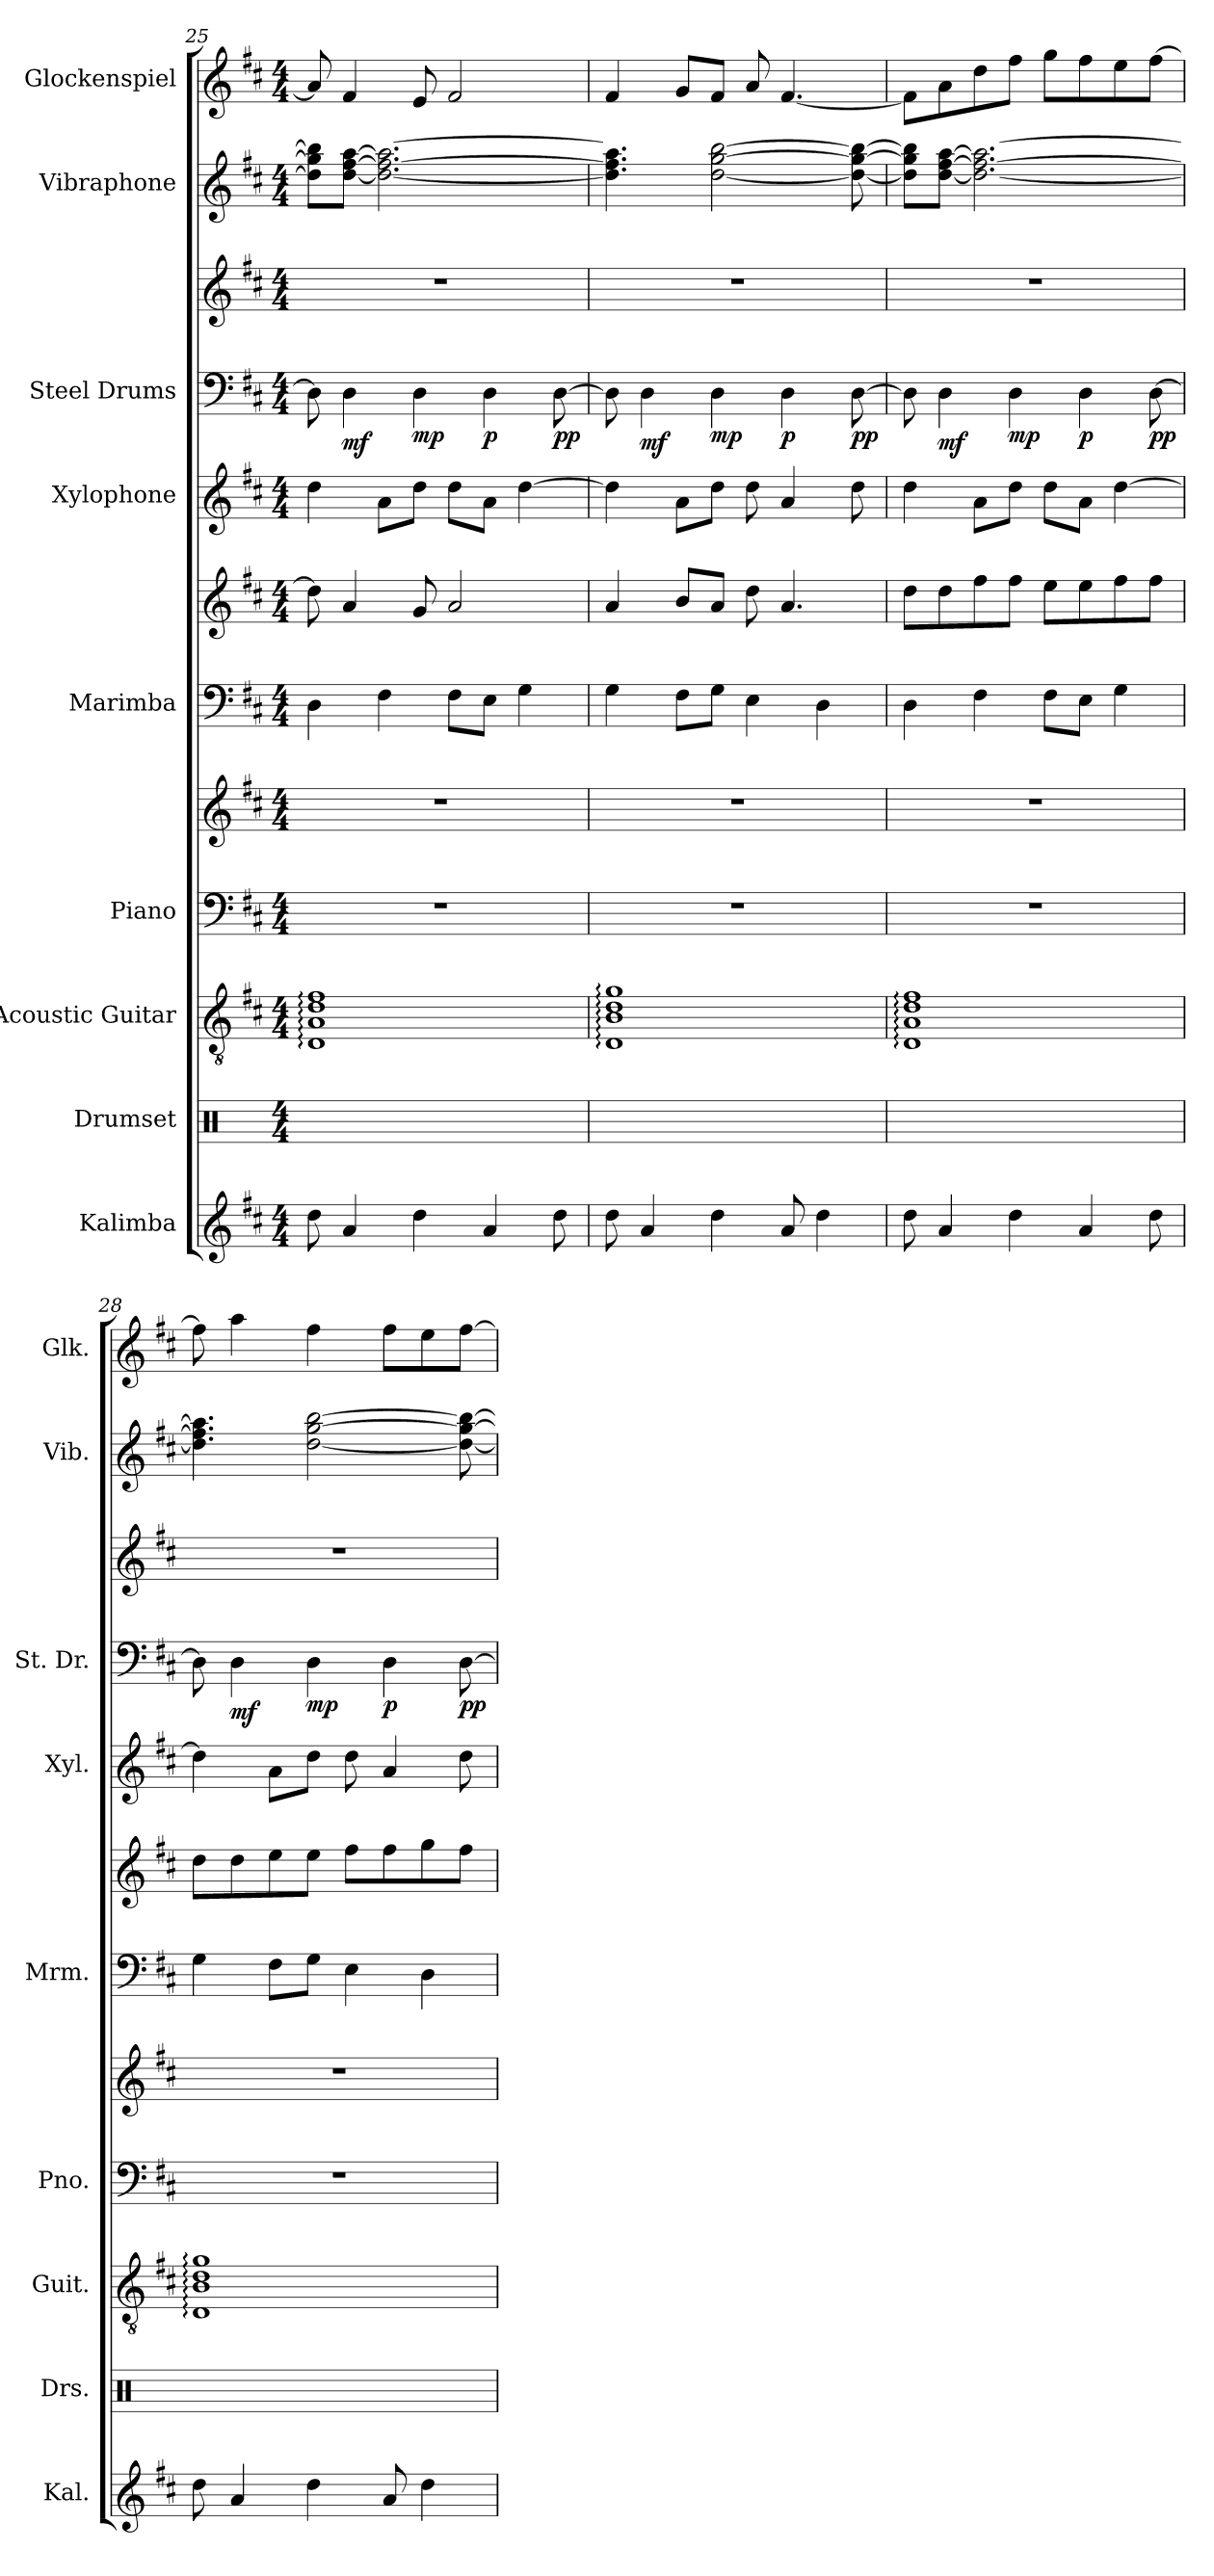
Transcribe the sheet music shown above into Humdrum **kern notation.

**kern	**kern	**kern	**kern	**kern	**kern	**kern	**kern	**kern	**kern	**dynam	**kern	**kern
*part9	*part8	*part7	*part6	*part6	*part5	*part5	*part4	*part3	*part3	*part3	*part2	*part1
*staff12	*staff11	*staff10	*staff9	*staff8	*staff7	*staff6	*staff5	*staff4	*staff3	*staff3/4	*staff2	*staff1
*I"Kalimba	*I"Drumset	*I"Acoustic Guitar	*I"Piano	*	*I"Marimba	*	*I"Xylophone	*I"Steel Drums	*	*	*I"Vibraphone	*I"Glockenspiel
*I'Kal.	*I'Drs.	*I'Guit.	*I'Pno.	*	*I'Mrm.	*	*I'Xyl.	*I'St. Dr.	*	*	*I'Vib.	*I'Glk.
*clefG2	*clefX	*clefGv2	*clefF4	*clefG2	*clefF4	*clefG2	*clefG2	*clefF4	*clefG2	*	*clefG2	*clefG2
*	*	*	*	*	*	*	*ITrd-7c-12	*	*	*	*	*ITrd-14c-24
*k[f#c#]	*k[]	*k[f#c#]	*k[f#c#]	*k[f#c#]	*k[f#c#]	*k[f#c#]	*k[f#c#]	*k[f#c#]	*k[f#c#]	*	*k[f#c#]	*k[f#c#]
*M4/4	*M4/4	*M4/4	*M4/4	*M4/4	*M4/4	*M4/4	*M4/4	*M4/4	*M4/4	*	*M4/4	*M4/4
=25	=25	=25	=25	=25	=25	=25	=25	=25	=25	=25	=25	=25
8dd\	1R_	1D: 1A: 1d: 1f#:	1r	1r	4D\	8dd\]	4ddd\	8D\]	1r	.	8dd\] 8gg\] 8bb\]L	8aaa/]
!	!	!	!	!	!	!	!	!	!	!LO:DY:b=2	!	!
4a/	.	.	.	.	.	4a/	.	4D\	.	mf	[8dd\ [8ff#\ [8aa\J	4fff#/
.	.	.	.	.	4F#\	.	8aa\L	.	.	.	2.dd\_ 2.ff#\_ 2.aa\_	.
!	!	!	!	!	!	!	!	!	!	!LO:DY:b=2	!	!
4dd\	.	.	.	.	.	8g/	8ddd\J	4D\	.	mp	.	8eee/
.	.	.	.	.	8F#\L	2a/	8ddd\L	.	.	.	.	2fff#/
!	!	!	!	!	!	!	!	!	!	!LO:DY:b=2	!	!
4a/	.	.	.	.	8E\J	.	8aa\J	4D\	.	p	.	.
.	.	.	.	.	4G\	.	[4ddd\	.	.	.	.	.
!	!	!	!	!	!	!	!	!	!	!LO:DY:b=2	!	!
8dd\	.	.	.	.	.	.	.	[8D\	.	pp	.	.
=26	=26	=26	=26	=26	=26	=26	=26	=26	=26	=26	=26	=26
8dd\	1R_	1D: 1B: 1d: 1g:	1r	1r	4G\	4a/	4ddd\]	8D\]	1r	.	4.dd\] 4.ff#\] 4.aa\]	4fff#/
!	!	!	!	!	!	!	!	!	!	!LO:DY:b=2	!	!
4a/	.	.	.	.	.	.	.	4D\	.	mf	.	.
.	.	.	.	.	8F#\L	8b/L	8aa\L	.	.	.	.	8ggg/L
!	!	!	!	!	!	!	!	!	!	!LO:DY:b=2	!	!
4dd\	.	.	.	.	8G\J	8a/J	8ddd\J	4D\	.	mp	[2dd\ [2gg\ [2bb\	8fff#/J
.	.	.	.	.	4E\	8dd\	8ddd\	.	.	.	.	8aaa/
!	!	!	!	!	!	!	!	!	!	!LO:DY:b=2	!	!
8a/	.	.	.	.	.	4.a/	4aa/	4D\	.	p	.	[4.fff#/
4dd\	.	.	.	.	4D\	.	.	.	.	.	.	.
!	!	!	!	!	!	!	!	!	!	!LO:DY:b=2	!	!
.	.	.	.	.	.	.	8ddd\	[8D\	.	pp	8dd\_ 8gg\_ 8bb\_	.
=27	=27	=27	=27	=27	=27	=27	=27	=27	=27	=27	=27	=27
8dd\	1R_	1D: 1A: 1d: 1f#:	1r	1r	4D\	8dd\L	4ddd\	8D\]	1r	.	8dd\] 8gg\] 8bb\]L	8fff#\L]
!	!	!	!	!	!	!	!	!	!	!LO:DY:b=2	!	!
4a/	.	.	.	.	.	8dd\	.	4D\	.	mf	[8dd\ [8ff#\ [8aa\J	8aaa\
.	.	.	.	.	4F#\	8ff#\	8aa\L	.	.	.	2.dd\_ 2.ff#\_ 2.aa\_	8dddd\
!	!	!	!	!	!	!	!	!	!	!LO:DY:b=2	!	!
4dd\	.	.	.	.	.	8ff#\J	8ddd\J	4D\	.	mp	.	8ffff#\J
.	.	.	.	.	8F#\L	8ee\L	8ddd\L	.	.	.	.	8gggg\L
!	!	!	!	!	!	!	!	!	!	!LO:DY:b=2	!	!
4a/	.	.	.	.	8E\J	8ee\	8aa\J	4D\	.	p	.	8ffff#\
.	.	.	.	.	4G\	8ff#\	[4ddd\	.	.	.	.	8eeee\
!	!	!	!	!	!	!	!	!	!	!LO:DY:b=2	!	!
8dd\	.	.	.	.	.	8ff#\J	.	[8D\	.	pp	.	[8ffff#\J
=28	=28	=28	=28	=28	=28	=28	=28	=28	=28	=28	=28	=28
8dd\	1R_	1D: 1B: 1d: 1g:	1r	1r	4G\	8dd\L	4ddd\]	8D\]	1r	.	4.dd\] 4.ff#\] 4.aa\]	8ffff#\]
!	!	!	!	!	!	!	!	!	!	!LO:DY:b=2	!	!
4a/	.	.	.	.	.	8dd\	.	4D\	.	mf	.	4aaaa\
.	.	.	.	.	8F#\L	8ee\	8aa\L	.	.	.	.	.
!	!	!	!	!	!	!	!	!	!	!LO:DY:b=2	!	!
4dd\	.	.	.	.	8G\J	8ee\J	8ddd\J	4D\	.	mp	[2dd\ [2gg\ [2bb\	4ffff#\
.	.	.	.	.	4E\	8ff#\L	8ddd\	.	.	.	.	.
!	!	!	!	!	!	!	!	!	!	!LO:DY:b=2	!	!
8a/	.	.	.	.	.	8ff#\	4aa/	4D\	.	p	.	8ffff#\L
4dd\	.	.	.	.	4D\	8gg\	.	.	.	.	.	8eeee\
!	!	!	!	!	!	!	!	!	!	!LO:DY:b=2	!	!
.	.	.	.	.	.	8ff#\J	8ddd\	[8D\	.	pp	8dd\_ 8gg\_ 8bb\_	[8ffff#\J
=	=	=	=	=	=	=	=	=	=	=	=	=
*-	*-	*-	*-	*-	*-	*-	*-	*-	*-	*-	*-	*-
